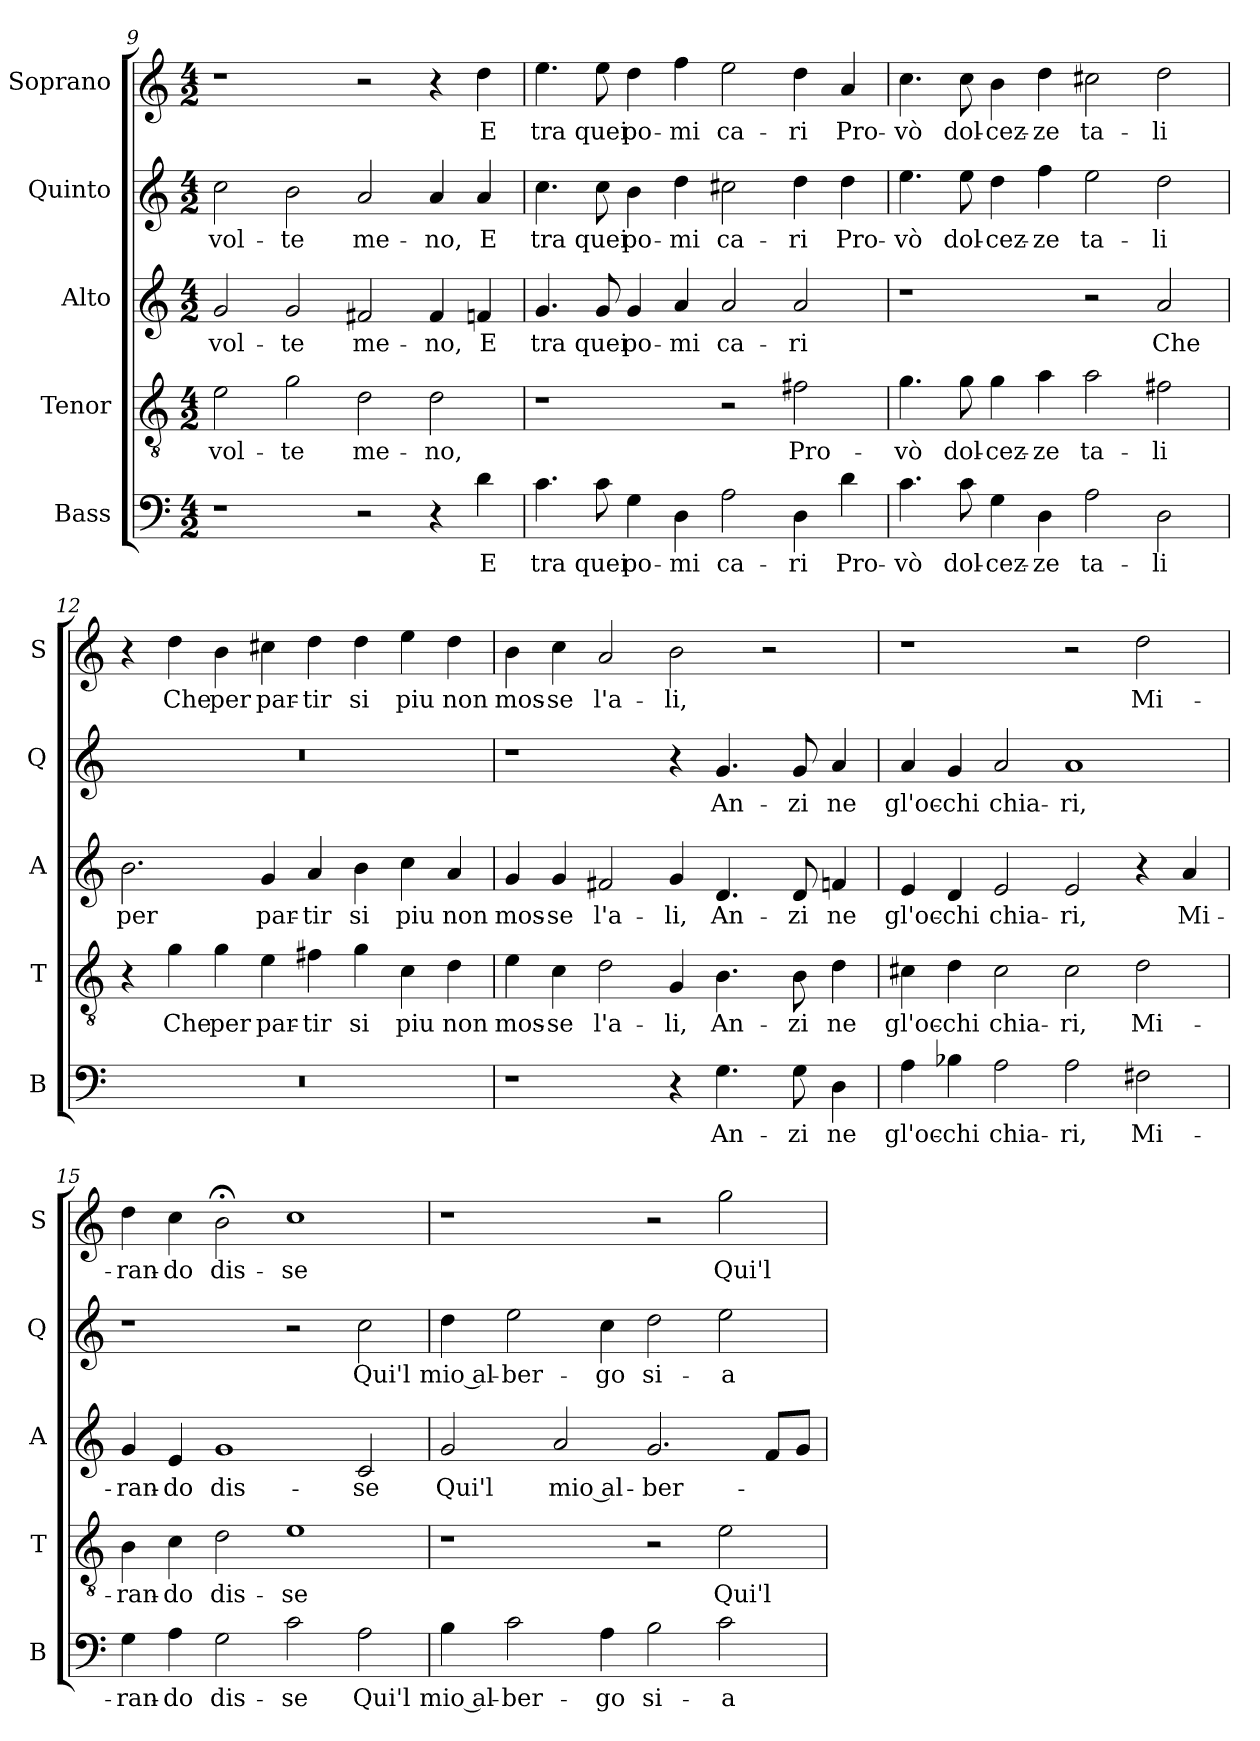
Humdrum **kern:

**kern	**text	**kern	**text	**kern	**text	**kern	**text	**kern	**text
*part5	*part5	*part4	*part4	*part3	*part3	*part2	*part2	*part1	*part1
*staff5	*staff5	*staff4	*staff4	*staff3	*staff3	*staff2	*staff2	*staff1	*staff1
*I"Bass	*	*I"Tenor	*	*I"Alto	*	*I"Quinto	*	*I"Soprano	*
*I'B	*	*I'T	*	*I'A	*	*I'Q	*	*I'S	*
*clefF4	*	*clefGv2	*	*clefG2	*	*clefG2	*	*clefG2	*
*k[]	*	*k[]	*	*k[]	*	*k[]	*	*k[]	*
*C:	*	*C:	*	*C:	*	*C:	*	*C:	*
*M4/2	*	*M4/2	*	*M4/2	*	*M4/2	*	*M4/2	*
=9	=9	=9	=9	=9	=9	=9	=9	=9	=9
!	!	!	!LO:LY:b	!	!LO:LY:b	!	!LO:LY:b	!	!
1r	.	2e\	vol-	2g/	vol-	2cc\	vol-	1r	.
!	!	!	!LO:LY:b	!	!LO:LY:b	!	!LO:LY:b	!	!
.	.	2g\	-te	2g/	-te	2b\	-te	.	.
!	!	!	!LO:LY:b	!	!LO:LY:b	!	!LO:LY:b	!	!
2r	.	2d\	me-	2f#X/	me-	2a/	me-	2r	.
!	!	!	!LO:LY:b	!	!LO:LY:b	!	!LO:LY:b	!	!
4r	.	2d\	-no,	4f#/	-no,	4a/	-no,	4r	.
!	!LO:LY:b	!	!	!	!LO:LY:b	!	!LO:LY:b	!	!LO:LY:b
4d\	E	.	.	4fn/	E	4a/	E	4dd\	E
=10	=10	=10	=10	=10	=10	=10	=10	=10	=10
!	!LO:LY:b	!	!	!	!LO:LY:b	!	!LO:LY:b	!	!LO:LY:b
4.c\	tra	1r	.	4.g/	tra	4.cc\	tra	4.ee\	tra
!	!LO:LY:b	!	!	!	!LO:LY:b	!	!LO:LY:b	!	!LO:LY:b
8c\	quei	.	.	8g/	quei	8cc\	quei	8ee\	quei
!	!LO:LY:b	!	!	!	!LO:LY:b	!	!LO:LY:b	!	!LO:LY:b
4G\	po-	.	.	4g/	po-	4b\	po-	4dd\	po-
!	!LO:LY:b	!	!	!	!LO:LY:b	!	!LO:LY:b	!	!LO:LY:b
4D\	-mi	.	.	4a/	-mi	4dd\	-mi	4ff\	-mi
!	!LO:LY:b	!	!	!	!LO:LY:b	!	!LO:LY:b	!	!LO:LY:b
2A\	ca-	2r	.	2a/	ca-	2cc#X\	ca-	2ee\	ca-
!	!LO:LY:b	!	!LO:LY:b	!	!LO:LY:b	!	!LO:LY:b	!	!LO:LY:b
4D\	-ri	2f#X\	Pro-	2a/	-ri	4dd\	-ri	4dd\	-ri
!	!LO:LY:b	!	!	!	!	!	!LO:LY:b	!	!LO:LY:b
4d\	Pro-	.	.	.	.	4dd\	Pro-	4a/	Pro-
=11	=11	=11	=11	=11	=11	=11	=11	=11	=11
!	!LO:LY:b	!	!LO:LY:b	!	!	!	!LO:LY:b	!	!LO:LY:b
4.c\	-vò	4.g\	-vò	1r	.	4.ee\	-vò	4.cc\	-vò
!	!LO:LY:b	!	!LO:LY:b	!	!	!	!LO:LY:b	!	!LO:LY:b
8c\	dol-	8g\	dol-	.	.	8ee\	dol-	8cc\	dol-
!	!LO:LY:b	!	!LO:LY:b	!	!	!	!LO:LY:b	!	!LO:LY:b
4G\	-cez-	4g\	-cez-	.	.	4dd\	-cez-	4b\	-cez-
!	!LO:LY:b	!	!LO:LY:b	!	!	!	!LO:LY:b	!	!LO:LY:b
4D\	-ze	4a\	-ze	.	.	4ff\	-ze	4dd\	-ze
!	!LO:LY:b	!	!LO:LY:b	!	!	!	!LO:LY:b	!	!LO:LY:b
2A\	ta-	2a\	ta-	2r	.	2ee\	ta-	2cc#X\	ta-
!	!LO:LY:b	!	!LO:LY:b	!	!LO:LY:b	!	!LO:LY:b	!	!LO:LY:b
2D\	-li	2f#X\	-li	2a/	Che	2dd\	-li	2dd\	-li
!!LO:LB:g=z
=12	=12	=12	=12	=12	=12	=12	=12	=12	=12
!	!	!	!	!	!LO:LY:b	!	!	!	!
0r	.	4r	.	2.b\	per	0r	.	4r	.
!	!	!	!LO:LY:b	!	!	!	!	!	!LO:LY:b
.	.	4g\	Che	.	.	.	.	4dd\	Che
!	!	!	!LO:LY:b	!	!	!	!	!	!LO:LY:b
.	.	4g\	per	.	.	.	.	4b\	per
!	!	!	!LO:LY:b	!	!LO:LY:b	!	!	!	!LO:LY:b
.	.	4e\	par-	4g/	par-	.	.	4cc#X\	par-
!	!	!	!LO:LY:b	!	!LO:LY:b	!	!	!	!LO:LY:b
.	.	4f#X\	-tir	4a/	-tir	.	.	4dd\	-tir
!	!	!	!LO:LY:b	!	!LO:LY:b	!	!	!	!LO:LY:b
.	.	4g\	si	4b\	si	.	.	4dd\	si
!	!	!	!LO:LY:b	!	!LO:LY:b	!	!	!	!LO:LY:b
.	.	4c\	piu	4cc\	piu	.	.	4ee\	piu
!	!	!	!LO:LY:b	!	!LO:LY:b	!	!	!	!LO:LY:b
.	.	4d\	non	4a/	non	.	.	4dd\	non
=13	=13	=13	=13	=13	=13	=13	=13	=13	=13
!	!	!	!LO:LY:b	!	!LO:LY:b	!	!	!	!LO:LY:b
1r	.	4e\	mos-	4g/	mos-	1r	.	4b\	mos-
!	!	!	!LO:LY:b	!	!LO:LY:b	!	!	!	!LO:LY:b
.	.	4c\	-se	4g/	-se	.	.	4cc\	-se
!	!	!	!LO:LY:b	!	!LO:LY:b	!	!	!	!LO:LY:b
.	.	2d\	l'a-	2f#X/	l'a-	.	.	2a/	l'a-
!	!	!	!LO:LY:b	!	!LO:LY:b	!	!	!	!LO:LY:b
4r	.	4G/	-li,	4g/	-li,	4r	.	2b\	-li,
!	!LO:LY:b	!	!LO:LY:b	!	!LO:LY:b	!	!LO:LY:b	!	!
4.G\	An-	4.B\	An-	4.d/	An-	4.g/	An-	.	.
.	.	.	.	.	.	.	.	2r	.
!	!LO:LY:b	!	!LO:LY:b	!	!LO:LY:b	!	!LO:LY:b	!	!
8G\	-zi	8B\	-zi	8d/	-zi	8g/	-zi	.	.
!	!LO:LY:b	!	!LO:LY:b	!	!LO:LY:b	!	!LO:LY:b	!	!
4D\	ne	4d\	ne	4fn/	ne	4a/	ne	.	.
=14	=14	=14	=14	=14	=14	=14	=14	=14	=14
!	!LO:LY:b	!	!LO:LY:b	!	!LO:LY:b	!	!LO:LY:b	!	!
4A\	gl'oc-	4c#X\	gl'oc-	4e/	gl'oc-	4a/	gl'oc-	1r	.
!	!LO:LY:b	!	!LO:LY:b	!	!LO:LY:b	!	!LO:LY:b	!	!
4B-X\	-chi	4d\	-chi	4d/	-chi	4g/	-chi	.	.
!	!LO:LY:b	!	!LO:LY:b	!	!LO:LY:b	!	!LO:LY:b	!	!
2A\	chia-	2c#\	chia-	2e/	chia-	2a/	chia-	.	.
!	!LO:LY:b	!	!LO:LY:b	!	!LO:LY:b	!	!LO:LY:b	!	!
2A\	-ri,	2c#\	-ri,	2e/	-ri,	1a	-ri,	2r	.
!	!LO:LY:b	!	!LO:LY:b	!	!	!	!	!	!LO:LY:b
2F#X\	Mi-	2d\	Mi-	4r	.	.	.	2dd\	Mi-
!	!	!	!	!	!LO:LY:b	!	!	!	!
.	.	.	.	4a/	Mi-	.	.	.	.
!!LO:LB:g=z
=15	=15	=15	=15	=15	=15	=15	=15	=15	=15
!	!LO:LY:b	!	!LO:LY:b	!	!LO:LY:b	!	!	!	!LO:LY:b
4G\	-ran-	4B\	-ran-	4g/	-ran-	1r	.	4dd\	-ran-
!	!LO:LY:b	!	!LO:LY:b	!	!LO:LY:b	!	!	!	!LO:LY:b
4A\	-do	4c\	-do	4e/	-do	.	.	4cc\	-do
!	!LO:LY:b	!	!LO:LY:b	!	!LO:LY:b	!	!	!	!LO:LY:b
2G\	dis-	2d\	dis-	1g	dis-	.	.	2b;<\	dis-
!	!LO:LY:b	!	!LO:LY:b	!	!	!	!	!	!LO:LY:b
2c\	-se	1e	-se	.	.	2r	.	1cc	-se
!	!LO:LY:b	!	!	!	!LO:LY:b	!	!LO:LY:b	!	!
2A\	Qui'l	.	.	2c/	-se	2cc\	Qui'l	.	.
=16	=16	=16	=16	=16	=16	=16	=16	=16	=16
!	!LO:LY:b	!	!	!	!LO:LY:b	!	!LO:LY:b	!	!
4B\	mio al-	1r	.	2g/	Qui'l	4dd\	mio al-	1r	.
!	!LO:LY:b	!	!	!	!	!	!LO:LY:b	!	!
2c\	-ber-	.	.	.	.	2ee\	-ber-	.	.
!	!	!	!	!	!LO:LY:b	!	!	!	!
.	.	.	.	2a/	mio al-	.	.	.	.
!	!LO:LY:b	!	!	!	!	!	!LO:LY:b	!	!
4A\	-go	.	.	.	.	4cc\	-go	.	.
!	!LO:LY:b	!	!	!	!LO:LY:b	!	!LO:LY:b	!	!
2B\	si-	2r	.	2.g/	-ber-	2dd\	si-	2r	.
!	!LO:LY:b	!	!LO:LY:b	!	!	!	!LO:LY:b	!	!LO:LY:b
2c\	-a	2e\	Qui'l	.	.	2ee\	-a	2gg\	Qui'l
.	.	.	.	8f/L	.	.	.	.	.
.	.	.	.	8g/J	.	.	.	.	.
=	=	=	=	=	=	=	=	=	=
*-	*-	*-	*-	*-	*-	*-	*-	*-	*-
